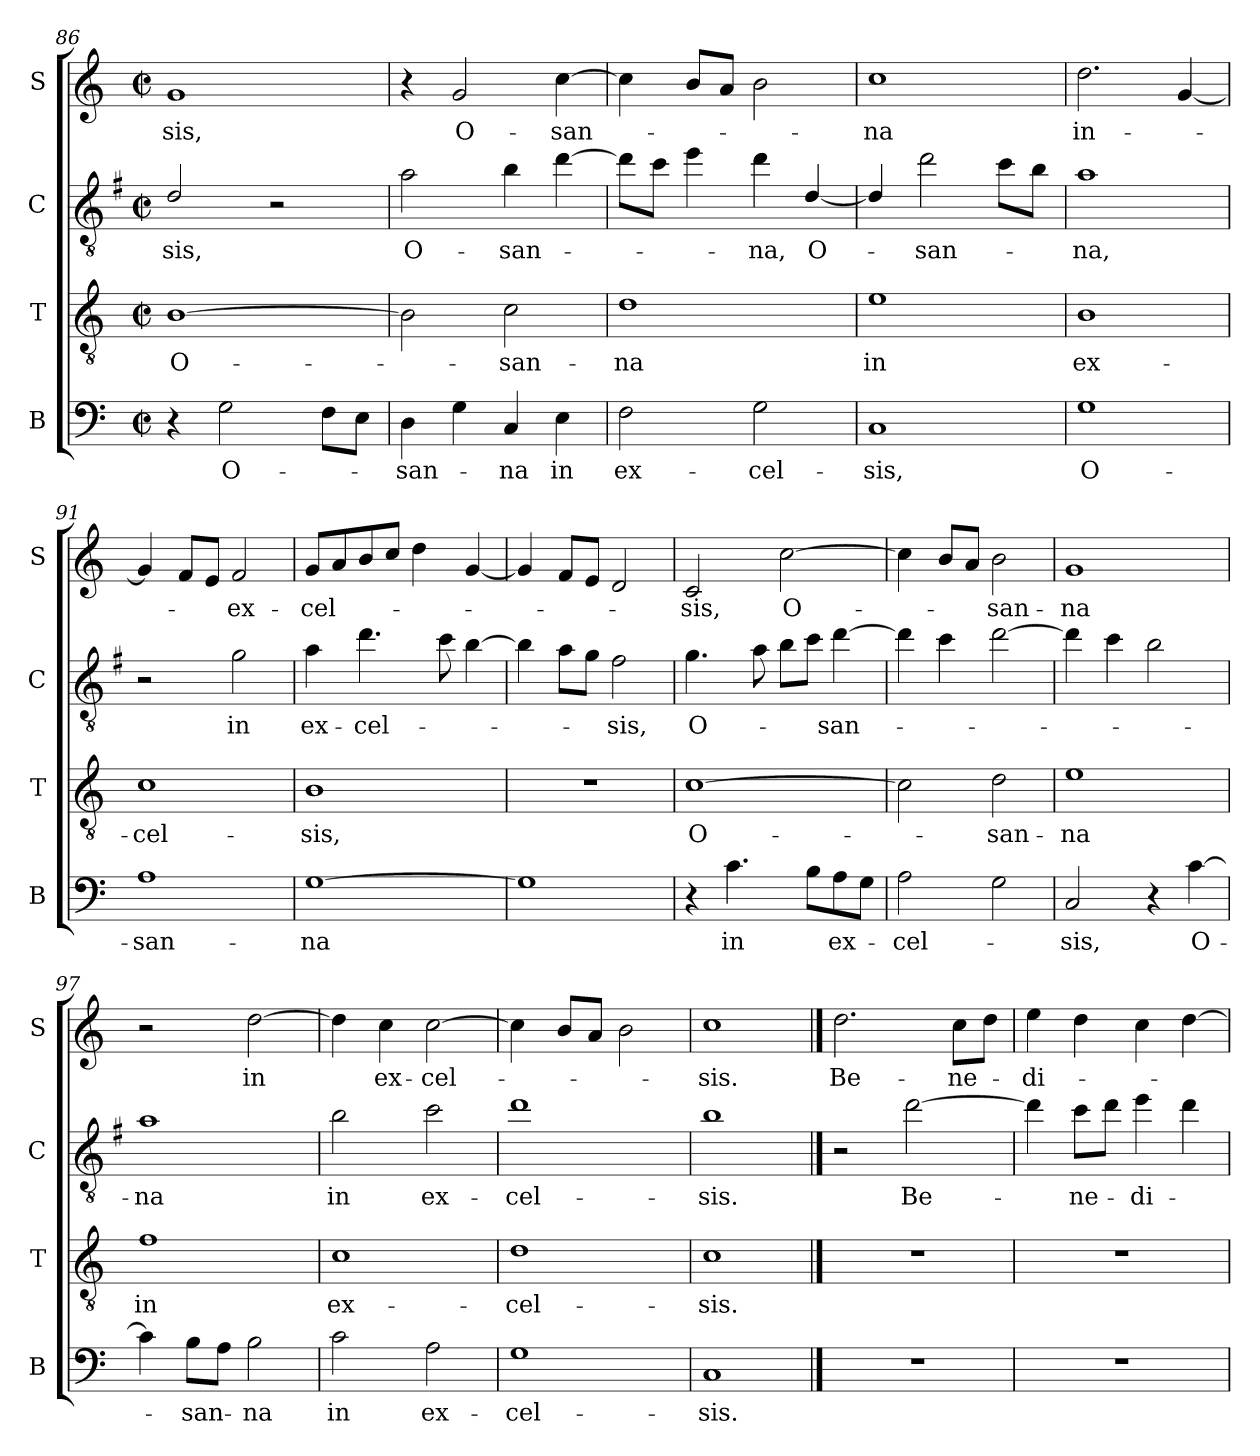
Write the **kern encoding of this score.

**kern	**text	**kern	**text	**kern	**text	**kern	**text
*part4	*part4	*part3	*part3	*part2	*part2	*part1	*part1
*staff4	*staff4	*staff3	*staff3	*staff2	*staff2	*staff1	*staff1
*I"B	*	*I"T	*	*I"C	*	*I"S	*
*I'B	*	*I'T	*	*I'C	*	*I'S	*
*clefF4	*	*clefGv2	*	*clefGv2	*	*clefG2	*
*	*	*	*	*ITrd4c7	*	*	*
*k[]	*	*k[]	*	*k[]	*	*k[]	*
*M2/2	*	*M2/2	*	*M2/2	*	*M2/2	*
*met(c|)	*	*met(c|)	*	*met(c|)	*	*met(c|)	*
=86	=86	=86	=86	=86	=86	=86	=86
!	!	!	!LO:LY:b	!	!LO:LY:b	!	!LO:LY:b
4r	.	[1B	O-	2G/	-sis,	1g	-sis,
!	!LO:LY:b	!	!	!	!	!	!
2G\	O-	.	.	.	.	.	.
.	.	.	.	2r	.	.	.
8F\L	.	.	.	.	.	.	.
8E\J	.	.	.	.	.	.	.
=87	=87	=87	=87	=87	=87	=87	=87
!	!LO:LY:b	!	!	!	!LO:LY:b	!	!
4D\	-san-	2B\]	.	2d\	O-	4r	.
!	!	!	!	!	!	!	!LO:LY:b
4G\	.	.	.	.	.	2g/	O-
!	!LO:LY:b	!	!LO:LY:b	!	!LO:LY:b	!	!
4C/	-na	2c\	-san-	4e\	-san-	.	.
!	!LO:LY:b	!	!	!	!	!	!LO:LY:b
4E\	in	.	.	[4g\	.	[4cc\	-san-
=88	=88	=88	=88	=88	=88	=88	=88
!	!LO:LY:b	!	!LO:LY:b	!	!	!	!
2F\	ex-	1d	-na	8g\L]	.	4cc\]	.
.	.	.	.	8f\J	.	.	.
.	.	.	.	4a\	.	8b/L	.
.	.	.	.	.	.	8a/J	.
!	!LO:LY:b	!	!	!	!LO:LY:b	!	!
2G\	-cel-	.	.	4g\	-na,	2b\	.
!	!	!	!	!	!LO:LY:b	!	!
.	.	.	.	[4G/	O-	.	.
=89	=89	=89	=89	=89	=89	=89	=89
!	!LO:LY:b	!	!LO:LY:b	!	!	!	!LO:LY:b
1C	-sis,	1e	in	4G/]	.	1cc	-na
!	!	!	!	!	!LO:LY:b	!	!
.	.	.	.	2g\	-san-	.	.
.	.	.	.	8f\L	.	.	.
.	.	.	.	8e\J	.	.	.
=90	=90	=90	=90	=90	=90	=90	=90
!	!LO:LY:b	!	!LO:LY:b	!	!LO:LY:b	!	!LO:LY:b
1G	O-	1B	ex-	1d	-na,	2.dd\	in-
.	.	.	.	.	.	[4g/	.
=91	=91	=91	=91	=91	=91	=91	=91
!	!LO:LY:b	!	!LO:LY:b	!	!	!	!
1A	-san-	1c	-cel-	2r	.	4g/]	.
.	.	.	.	.	.	8f/L	.
.	.	.	.	.	.	8e/J	.
!	!	!	!	!	!LO:LY:b	!	!LO:LY:b
.	.	.	.	2c\	in	2f/	-ex-
!!LO:LB:g=z
=92	=92	=92	=92	=92	=92	=92	=92
!	!LO:LY:b	!	!LO:LY:b	!	!LO:LY:b	!	!LO:LY:b
[1G	-na	1B	-sis,	4d\	ex-	8g/L	-cel-
.	.	.	.	.	.	8a/	.
!	!	!	!	!	!LO:LY:b	!	!
.	.	.	.	4.g\	-cel-	8b/	.
.	.	.	.	.	.	8cc/J	.
.	.	.	.	.	.	4dd\	.
.	.	.	.	8f\	.	.	.
.	.	.	.	[4e\	.	[4g/	.
=93	=93	=93	=93	=93	=93	=93	=93
1G]	.	1r	.	4e\]	.	4g/]	.
.	.	.	.	8d\L	.	8f/L	.
.	.	.	.	8c\J	.	8e/J	.
!	!	!	!	!	!LO:LY:b	!	!
.	.	.	.	2B\	-sis,	2d/	.
=94	=94	=94	=94	=94	=94	=94	=94
!	!	!	!LO:LY:b	!	!LO:LY:b	!	!LO:LY:b
4r	.	[1c	O-	4.c\	O-	2c/	-sis,
!	!LO:LY:b	!	!	!	!	!	!
4.c\	in	.	.	.	.	.	.
.	.	.	.	8d\	.	.	.
!	!	!	!	!	!	!	!LO:LY:b
.	.	.	.	8e\L	.	[2cc\	O-
8B\L	.	.	.	8f\J	.	.	.
!	!LO:LY:b	!	!	!	!LO:LY:b	!	!
8A\	ex-	.	.	[4g\	-san-	.	.
8G\J	.	.	.	.	.	.	.
=95	=95	=95	=95	=95	=95	=95	=95
!	!LO:LY:b	!	!	!	!	!	!
2A\	-cel-	2c\]	.	4g\]	.	4cc\]	.
.	.	.	.	4f\	.	8b/L	.
.	.	.	.	.	.	8a/J	.
!	!	!	!LO:LY:b	!	!	!	!LO:LY:b
2G\	.	2d\	-san-	[2g\	.	2b\	-san-
=96	=96	=96	=96	=96	=96	=96	=96
!	!LO:LY:b	!	!LO:LY:b	!	!	!	!LO:LY:b
2C/	-sis,	1e	-na	4g\]	.	1g	-na
.	.	.	.	4f\	.	.	.
4r	.	.	.	2e\	.	.	.
!	!LO:LY:b	!	!	!	!	!	!
[4c\	O-	.	.	.	.	.	.
=97	=97	=97	=97	=97	=97	=97	=97
!	!	!	!LO:LY:b	!	!LO:LY:b	!	!
4c\]	.	1f	in	1d	-na	2r	.
!	!LO:LY:b	!	!	!	!	!	!
8B\L	-san-	.	.	.	.	.	.
8A\J	.	.	.	.	.	.	.
!	!LO:LY:b	!	!	!	!	!	!LO:LY:b
2B\	-na	.	.	.	.	[2dd\	in
=98	=98	=98	=98	=98	=98	=98	=98
!	!LO:LY:b	!	!LO:LY:b	!	!LO:LY:b	!	!
2c\	in	1c	ex-	2e\	in	4dd\]	.
!	!	!	!	!	!	!	!LO:LY:b
.	.	.	.	.	.	4cc\	ex-
!	!LO:LY:b	!	!	!	!LO:LY:b	!	!LO:LY:b
2A\	ex-	.	.	2f\	ex-	[2cc\	-cel-
!!LO:PB:g=z
=99	=99	=99	=99	=99	=99	=99	=99
*	*	*	*	*	*	*MM92	*
!	!LO:LY:b	!	!LO:LY:b	!	!LO:LY:b	!	!
1G	-cel-	1d	-cel-	1g	-cel-	4cc\]	.
.	.	.	.	.	.	8b/L	.
.	.	.	.	.	.	8a/J	.
.	.	.	.	.	.	2b\	.
=100	=100	=100	=100	=100	=100	=100	=100
!	!LO:LY:b	!	!LO:LY:b	!	!LO:LY:b	!	!LO:LY:b
1C	-sis.	1c	-sis.	1e	-sis.	1cc	-sis.
==101	==101	==101	==101	==101	==101	==101	==101
*	*	*	*	*	*	*MM104	*
!	!	!	!	!	!	!	!LO:LY:b
1r	.	1r	.	2r	.	2.dd\	Be-
!	!	!	!	!	!LO:LY:b	!	!
.	.	.	.	[2g\	Be-	.	.
!	!	!	!	!	!	!	!LO:LY:b
.	.	.	.	.	.	8cc\L	-ne-
.	.	.	.	.	.	8dd\J	.
=102	=102	=102	=102	=102	=102	=102	=102
!	!	!	!	!	!	!	!LO:LY:b
1r	.	1r	.	4g\]	.	4ee\	-di-
!	!	!	!	!	!LO:LY:b	!	!
.	.	.	.	8f\L	-ne-	4dd\	.
.	.	.	.	8g\J	.	.	.
!	!	!	!	!	!LO:LY:b	!	!
.	.	.	.	4a\	-di-	4cc\	.
.	.	.	.	4g\	.	[4dd\	.
=	=	=	=	=	=	=	=
*-	*-	*-	*-	*-	*-	*-	*-
